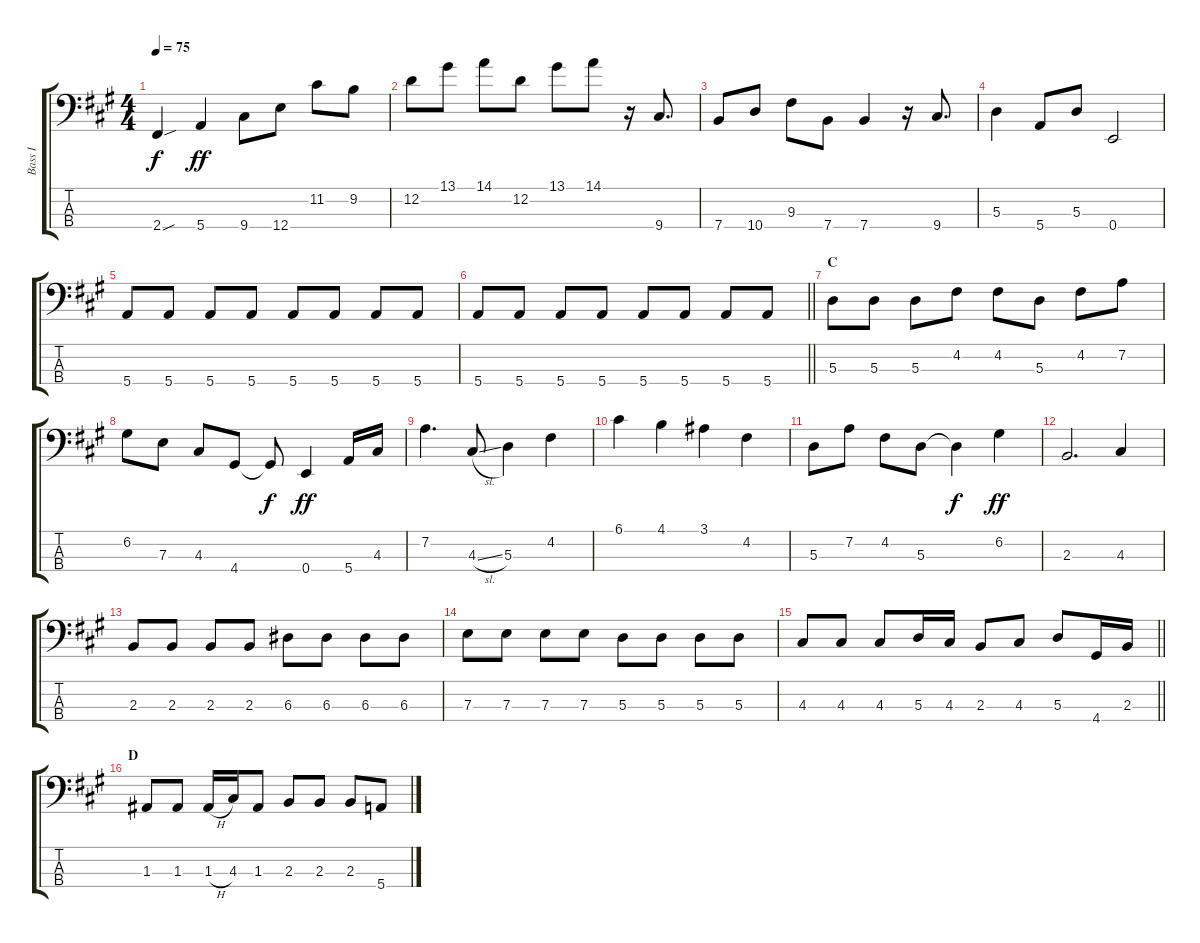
\track ("Bass I" "Bass I") {instrument electricbasspick}
\staff {score tabs}
\tuning (G2 D2 A1 E1) {hide}
\ts (4 4)
\tempo 75
\clef f4
\ks a
2.4{sou t}.4{dy f} 5.4.4{dy ff} 9.4.8 12.4.8 11.2.8 9.2.8 |
12.2.8 13.1.8 14.1.8 12.2.8 13.1.8 14.1.8 r.16 9.4.8{d} |
7.4.8 10.4.8 9.3.8 7.4.8 7.4.4 r.16 9.4.8{d} |
5.3.4 5.4.8 5.3.8 0.4.2 |
5.4.8 5.4.8 5.4.8 5.4.8 5.4.8 5.4.8 5.4.8 5.4.8 |
\barLineRight lightlight
5.4.8 5.4.8 5.4.8 5.4.8 5.4.8 5.4.8 5.4.8 5.4.8 |
\section ("" "C")
5.3.8 5.3.8 5.3.8 4.2.8 4.2.8 5.3.8 4.2.8 7.2.8 |
6.2.8 7.3.8 4.3.8 4.4.8 4.4{t}.8{dy f} 0.4.4{dy ff} 5.4.16 4.3.16 |
7.2.4{d} 4.3{sl}.8 5.3.4 4.2.4 |
6.1.4 4.1.4 3.1.4 4.2.4 |
5.3.8 7.2.8 4.2.8 5.3.8 5.3{t}.4{dy f} 6.2.4{dy ff} |
2.3.2{d} 4.3.4 |
2.3.8 2.3.8 2.3.8 2.3.8 6.3.8 6.3.8 6.3.8 6.3.8 |
7.3.8 7.3.8 7.3.8 7.3.8 5.3.8 5.3.8 5.3.8 5.3.8 |
\barLineRight lightlight
4.3.8 4.3.8 4.3.8 5.3.16 4.3.16 2.3.8 4.3.8 5.3.8 4.4.16 2.3.16 |
\section ("" "D")
1.3.8 1.3.8 1.3{h}.16 4.3.16 1.3.8 2.3.8 2.3.8 2.3.8 5.4.8
